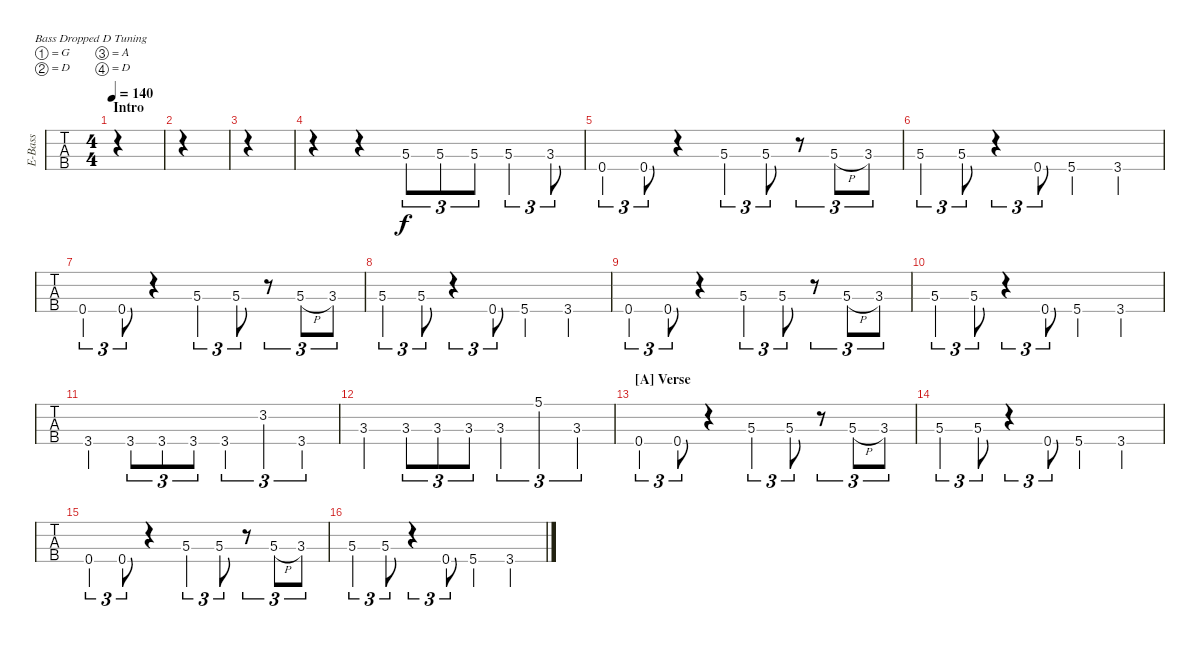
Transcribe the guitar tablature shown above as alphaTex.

\defaultSystemsLayout 4
\bracketExtendMode groupsimilarinstruments
\multiBarRest
\otherSystemsTrackNameOrientation horizontal
\track ("Cole Train" "E-Bass") {instrument electricbassfinger}
\staff {tabs}
\tuning (G2 D2 A1 D1)
\ts (4 4)
\section ("" "Intro")
\tempo 140
\clef f4
\ks c
|
|
|
r.4 r.4 5.3.8{tu (3 2)} 5.3.8{tu (3 2)} 5.3.8{tu (3 2)} 5.3.4{tu (3 2)} 3.3.8{tu (3 2)} |
0.4.4{tu (3 2)} 0.4.8{tu (3 2)} r.4 5.3.4{tu (3 2)} 5.3.8{tu (3 2)} r.8{tu (3 2)} 5.3{h}.8{tu (3 2)} 3.3.8{tu (3 2)} |
5.3.4{tu (3 2)} 5.3.8{tu (3 2)} r.4{tu (3 2)} 0.4.8{tu (3 2)} 5.4.4 3.4.4 |
0.4.4{tu (3 2)} 0.4.8{tu (3 2)} r.4 5.3.4{tu (3 2)} 5.3.8{tu (3 2)} r.8{tu (3 2)} 5.3{h}.8{tu (3 2)} 3.3.8{tu (3 2)} |
5.3.4{tu (3 2)} 5.3.8{tu (3 2)} r.4{tu (3 2)} 0.4.8{tu (3 2)} 5.4.4 3.4.4 |
0.4.4{tu (3 2)} 0.4.8{tu (3 2)} r.4 5.3.4{tu (3 2)} 5.3.8{tu (3 2)} r.8{tu (3 2)} 5.3{h}.8{tu (3 2)} 3.3.8{tu (3 2)} |
5.3.4{tu (3 2)} 5.3.8{tu (3 2)} r.4{tu (3 2)} 0.4.8{tu (3 2)} 5.4.4 3.4.4 |
3.4.4 3.4.8{tu (3 2)} 3.4.8{tu (3 2)} 3.4.8{tu (3 2)} 3.4.4{tu (3 2)} 3.2.4{tu (3 2)} 3.4.4{tu (3 2)} |
3.3.4 3.3.8{tu (3 2)} 3.3.8{tu (3 2)} 3.3.8{tu (3 2)} 3.3.4{tu (3 2)} 5.1.4{tu (3 2)} 3.3.4{tu (3 2)} |
\section ("A" "Verse")
0.4.4{tu (3 2)} 0.4.8{tu (3 2)} r.4 5.3.4{tu (3 2)} 5.3.8{tu (3 2)} r.8{tu (3 2)} 5.3{h}.8{tu (3 2)} 3.3.8{tu (3 2)} |
5.3.4{tu (3 2)} 5.3.8{tu (3 2)} r.4{tu (3 2)} 0.4.8{tu (3 2)} 5.4.4 3.4.4 |
0.4.4{tu (3 2)} 0.4.8{tu (3 2)} r.4 5.3.4{tu (3 2)} 5.3.8{tu (3 2)} r.8{tu (3 2)} 5.3{h}.8{tu (3 2)} 3.3.8{tu (3 2)} |
5.3.4{tu (3 2)} 5.3.8{tu (3 2)} r.4{tu (3 2)} 0.4.8{tu (3 2)} 5.4.4 3.4.4
